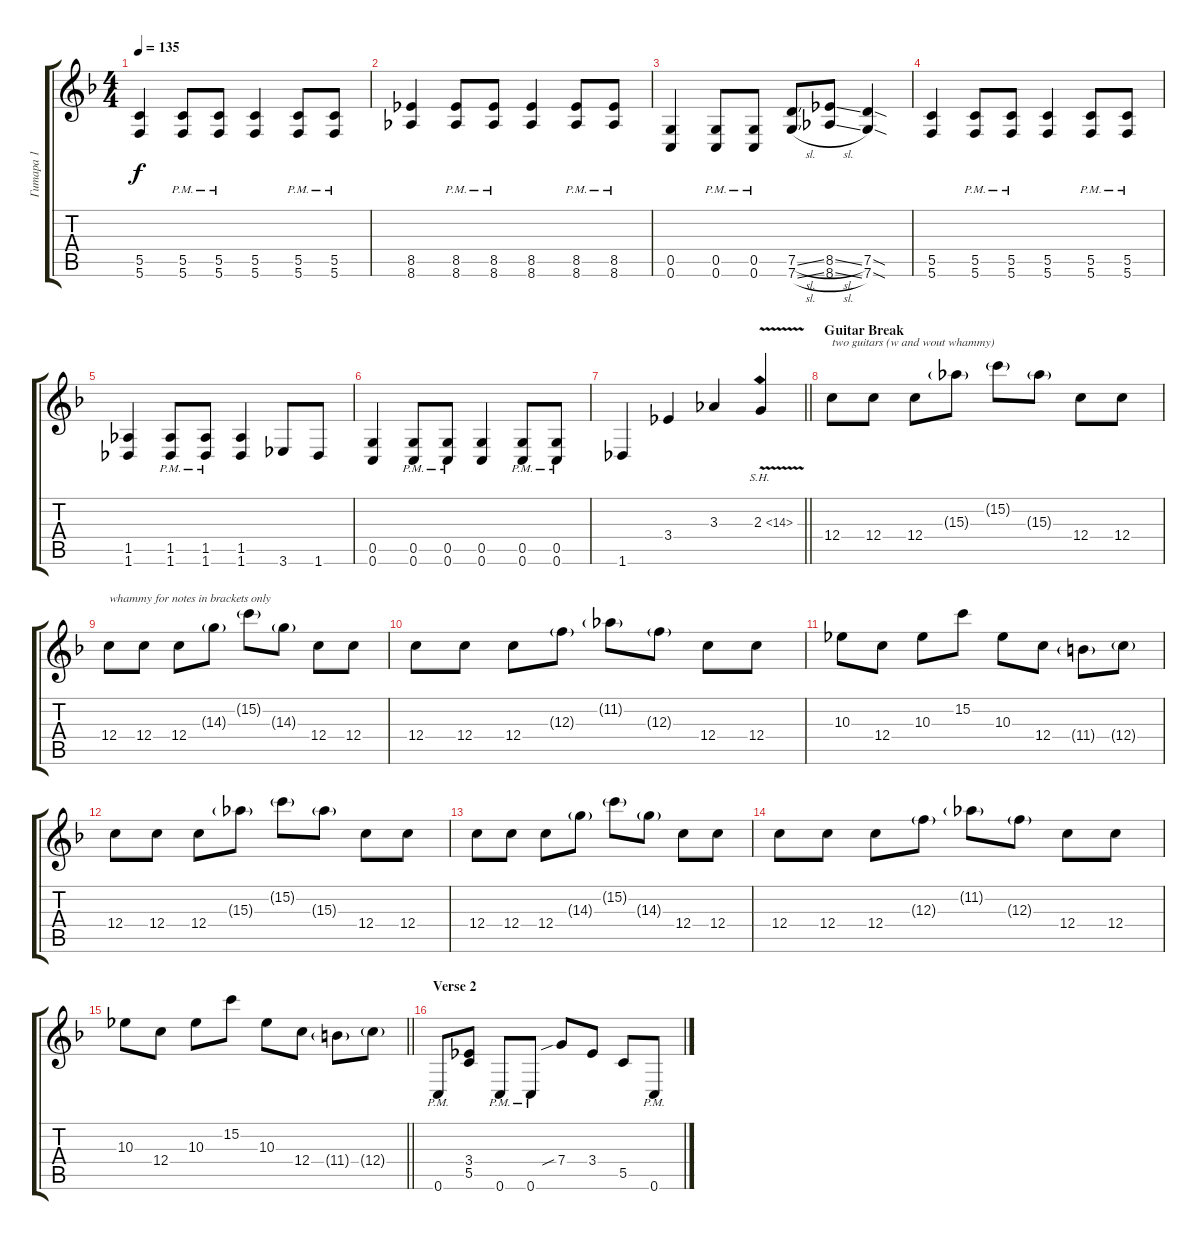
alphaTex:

\track ("Гитара 1" "Гитара 1") {instrument distortionguitar}
\staff {score tabs}
\tuning (D4 A3 F3 C3 G2 C2) {hide}
\ts (4 4)
\tempo 135
\clef g2
\ks dminor
(5.5 5.6).4{dy f} (5.5{pm} 5.6{pm}).8 (5.5{pm} 5.6{pm}).8 (5.5 5.6).4 (5.5{pm} 5.6{pm}).8 (5.5{pm} 5.6{pm}).8 |
(8.5 8.6).4 (8.5{pm} 8.6{pm}).8 (8.5{pm} 8.6{pm}).8 (8.5 8.6).4 (8.5{pm} 8.6{pm}).8 (8.5{pm} 8.6{pm}).8 |
(0.5 0.6).4 (0.5{pm} 0.6{pm}).8 (0.5{pm} 0.6{pm}).8 (7.5{sl} 7.6{sl}).8 (8.5{sl} 8.6{sl}).8 (7.5{sod} 7.6{sod}).4 |
(5.5 5.6).4 (5.5{pm} 5.6{pm}).8 (5.5{pm} 5.6{pm}).8 (5.5 5.6).4 (5.5{pm} 5.6{pm}).8 (5.5{pm} 5.6{pm}).8 |
(1.5 1.6).4 (1.5{pm} 1.6{pm}).8 (1.5{pm} 1.6{pm}).8 (1.5 1.6).4 3.6.8 1.6.8 |
(0.5 0.6).4 (0.5{pm} 0.6{pm}).8 (0.5{pm} 0.6{pm}).8 (0.5 0.6).4 (0.5{pm} 0.6{pm}).8 (0.5{pm} 0.6{pm}).8 |
\barLineRight lightlight
1.6.4 3.4.4 3.3.4 2.3{sh 12 v}.4 |
\section ("" "Guitar Break")
12.4.8{txt "two guitars (w and wout whammy)"} 12.4.8 12.4.8 15.3{g}.8 15.2{g}.8 15.3{g}.8 12.4.8 12.4.8 |
12.4.8{txt "whammy for notes in brackets only"} 12.4.8 12.4.8 14.3{g}.8 15.2{g}.8 14.3{g}.8 12.4.8 12.4.8 |
12.4.8 12.4.8 12.4.8 12.3{g}.8 11.2{g}.8 12.3{g}.8 12.4.8 12.4.8 |
10.3.8 12.4.8 10.3.8 15.2.8 10.3.8 12.4.8 11.4{g}.8 12.4{g}.8 |
12.4.8 12.4.8 12.4.8 15.3{g}.8 15.2{g}.8 15.3{g}.8 12.4.8 12.4.8 |
12.4.8 12.4.8 12.4.8 14.3{g}.8 15.2{g}.8 14.3{g}.8 12.4.8 12.4.8 |
12.4.8 12.4.8 12.4.8 12.3{g}.8 11.2{g}.8 12.3{g}.8 12.4.8 12.4.8 |
\barLineRight lightlight
10.3.8 12.4.8 10.3.8 15.2.8 10.3.8 12.4.8 11.4{g}.8 12.4{g}.8 |
\section ("" "Verse 2")
0.6{pm}.8 (3.4 5.5).8 0.6{pm}.8 0.6{pm}.8 7.4{sib}.8 3.4.8 5.5.8 0.6{pm}.8
